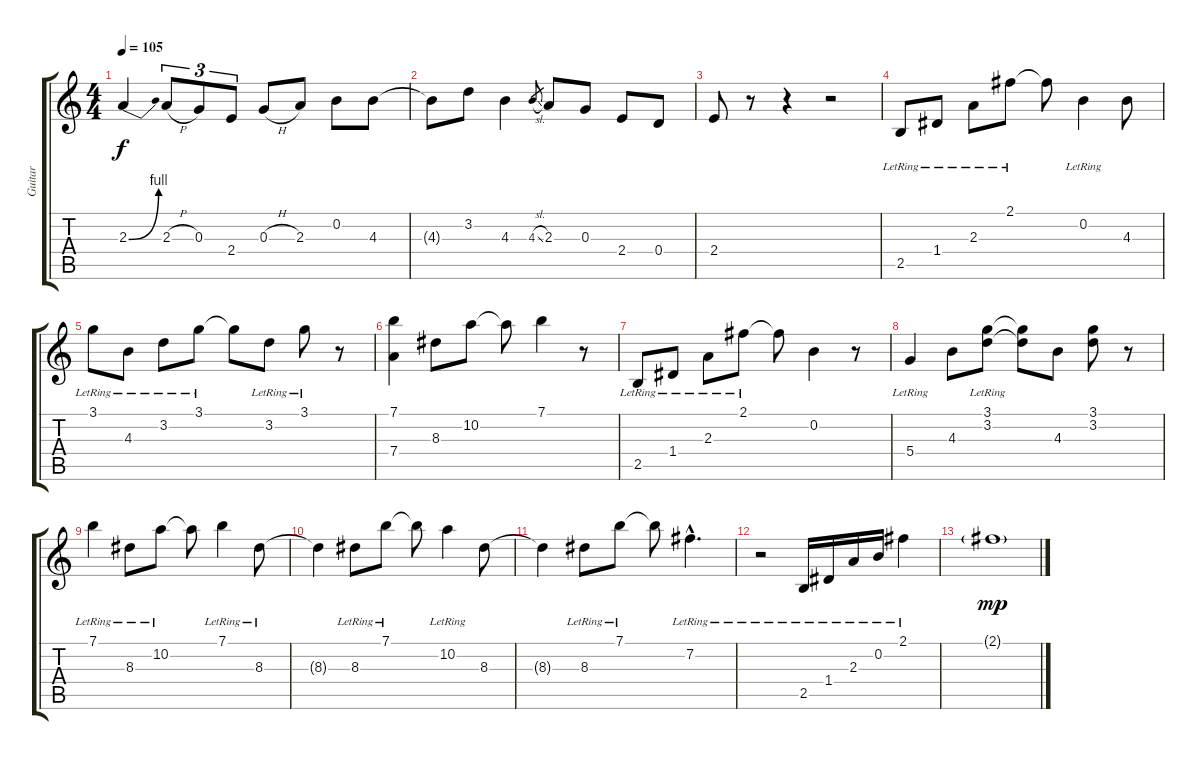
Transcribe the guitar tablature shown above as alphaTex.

\track ("Guitar" "Guitar") {instrument electricguitarclean}
\staff {score tabs}
\tuning (E4 B3 G3 D3 A2 E2) {hide}
\ts (4 4)
\tempo 105
\clef g2
\ks c
2.3{be (bend 0 0 60 4)}.4{dy f} 2.3{h}.8{tu (3 2)} 0.3.8{tu (3 2)} 2.4.8{tu (3 2)} 0.3{h}.8 2.3.8 0.2.8 4.3.8 |
4.3{t}.8 3.2.8 4.3.4 4.3{sl}.8{gr} 2.3.8 0.3.8 2.4.8 0.4.8 |
2.4.8 r.8 r.4 r.2 |
2.5{lr}.8 1.4{lr}.8 2.3{lr}.8 2.1{lr}.8 2.1{t}.8 0.2{lr}.4 4.3.8 |
3.1{lr}.8 4.3{lr}.8 3.2{lr}.8 3.1{lr}.8 3.1{t}.8 3.2{lr}.8 3.1{lr}.8 r.8 |
(7.1 7.4).4 8.3.8 10.2.8 10.2{t}.8 7.1.4 r.8 |
2.5{lr}.8 1.4{lr}.8 2.3{lr}.8 2.1{lr}.8 2.1{t}.8 0.2.4 r.8 |
5.4{lr}.4 4.3.8 (3.1{lr} 3.2{lr}).8 (3.1{t} 3.2{t}).8 4.3.8 (3.1 3.2).8 r.8 |
7.1{lr}.4 8.3{lr}.8 10.2{lr}.8 10.2{t}.8 7.1{lr}.4 8.3{lr}.8 |
8.3{t}.4 8.3{lr}.8 7.1{lr}.8 7.1{t}.8 10.2{lr}.4 8.3.8 |
8.3{t}.4 8.3{lr}.8 7.1{lr}.8 7.1{t}.8 7.2{hac lr}.4{d} |
r.2 2.5{lr}.16 1.4{lr}.16 2.3{lr}.16 0.2{lr}.16 2.1{lr}.4 |
2.1{g}.1{dy mp}
